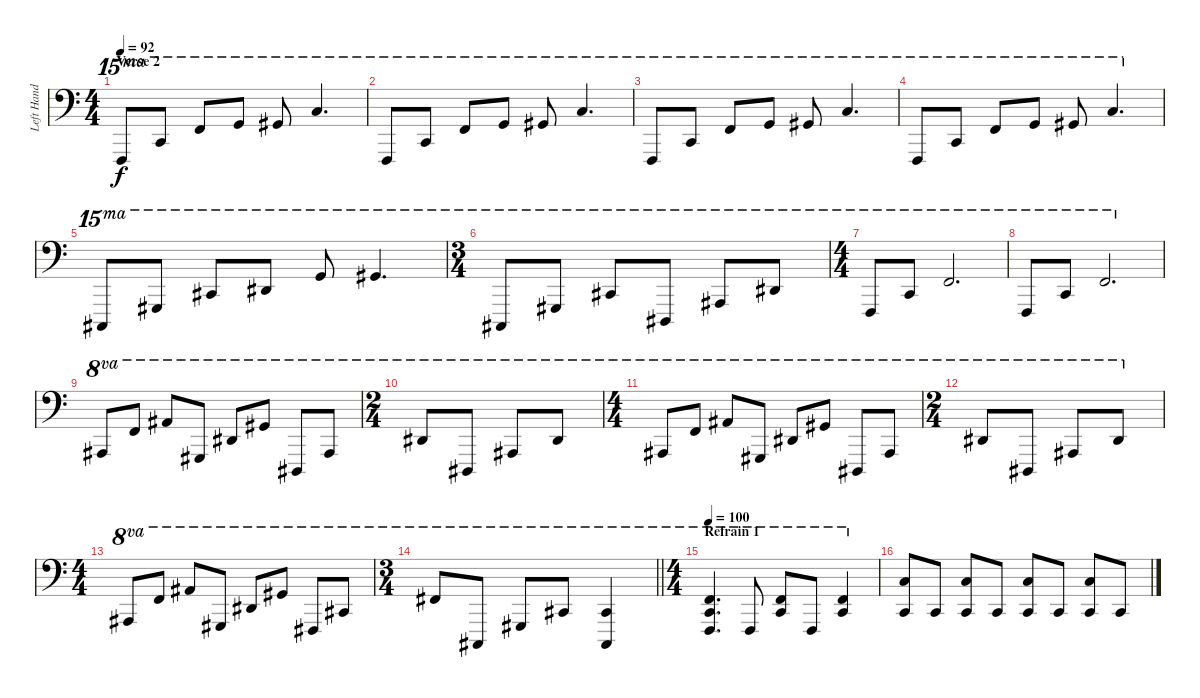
\track ("Left Hand" "Left Hand") {instrument acousticgrandpiano}
\staff {score}
\tuning (G2 D2 A1 E1) {hide}
\ts (4 4)
\section ("" "Verse 2")
\tempo 92
\clef f4
\ks c
15.2.8{ot 15ma dy f} 17.1.8{ot 15ma} 22.1.8{ot 15ma} 24.1.8{ot 15ma} 25.1.8{ot 15ma} 29.1.4{d ot 15ma} |
10.1.8{ot 15ma} 17.1.8{ot 15ma} 22.1.8{ot 15ma} 24.1.8{ot 15ma} 25.1.8{ot 15ma} 29.1.4{d ot 15ma} |
10.1.8{ot 15ma} 17.1.8{ot 15ma} 22.1.8{ot 15ma} 24.1.8{ot 15ma} 25.1.8{ot 15ma} 29.1.4{d ot 15ma} |
10.1.8{ot 15ma} 17.1.8{ot 15ma} 22.1.8{ot 15ma} 24.1.8{ot 15ma} 25.1.8{ot 15ma} 29.1.4{d ot 15ma} |
6.1.8{ot 15ma} 13.1.8{ot 15ma} 18.1.8{ot 15ma} 20.1.8{ot 15ma} 24.1.8{ot 15ma} 25.1.4{d ot 15ma} |
\ts (3 4)
6.1.8{ot 15ma} 13.1.8{ot 15ma} 18.1.8{ot 15ma} 18.3.8{ot 15ma} 15.1.8{ot 15ma} 20.1.8{ot 15ma} |
\ts (4 4)
20.3.8{ot 15ma} 17.1.8{ot 15ma} 22.1.2{d ot 15ma} |
10.1.8{ot 15ma} 17.1.8{ot 15ma} 22.1.2{d ot 15ma} |
3.1.8{ot 8va} 10.1.8{ot 8va} 15.1.8{ot 8va} 1.1.8{ot 8va} 8.1.8{ot 8va} 13.1.8{ot 8va} 1.2.8{ot 8va} 3.1.8{ot 8va} |
\ts (2 4)
8.1.8{ot 8va} 1.2.8{ot 8va} 3.1.8{ot 8va} 8.1.8{ot 8va} |
\ts (4 4)
3.1.8{ot 8va} 10.1.8{ot 8va} 15.1.8{ot 8va} 1.1.8{ot 8va} 8.1.8{ot 8va} 13.1.8{ot 8va} 1.2.8{ot 8va} 3.1.8{ot 8va} |
\ts (2 4)
13.2.8{ot 8va} 1.2.8{ot 8va} 3.1.8{ot 8va} 8.1.8{ot 8va} |
\ts (4 4)
3.1.8{ot 8va} 10.1.8{ot 8va} 15.1.8{ot 8va} 1.1.8{ot 8va} 8.1.8{ot 8va} 13.1.8{ot 8va} 4.2.8{ot 8va} 11.2.8{ot 8va} |
\ts (3 4)
\barLineRight lightlight
11.1.8{ot 8va} 4.3.8{ot 8va} 1.1.8{ot 8va} 6.1.8{ot 8va} (6.1 4.3).4{ot 8va} |
\ts (4 4)
\section ("" "Refrain 1")
\tempo 100
(10.1 3.2 15.3).4{d ot 8va} 3.2.8{ot 8va} (5.1 15.2).8{ot 8va} 3.2.8{ot 8va} (5.1 15.2).4{ot 8va} |
(10.2 3.3).8 3.3.8 (5.1 3.3).8 3.3.8 (5.1 3.3).8 3.3.8 (5.1 3.3).8 3.3.8
